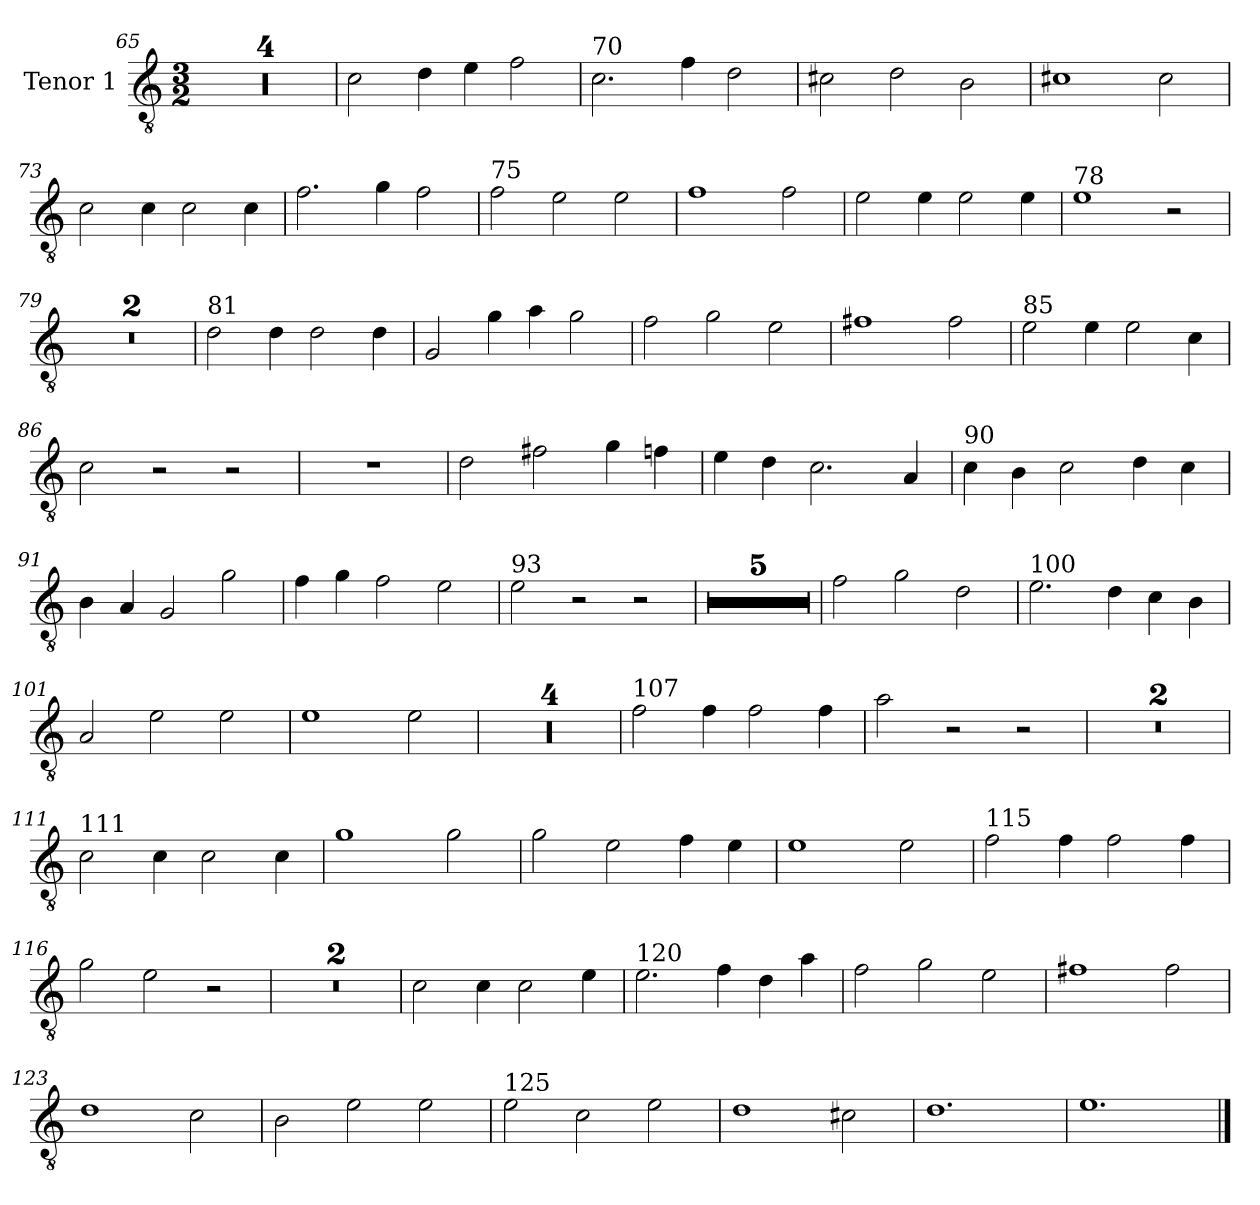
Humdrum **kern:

**kern
*part1
*staff1
*I"Tenor 1
*clefGv2
*k[]
*M3/2
=65
1.r
=66
1.r
=67
1.r
=68
1.r
!!LO:LB:g=z
=69
2c\
4d\
4e\
2f\
=70
!LO:TX:a:t=70
2.c\
4f\
2d\
!!LO:LB:g=z
=71
2c#X\
2d\
2B\
=72
1c#X
2c#\
=73
2c\
4c\
2c\
4c\
=74
2.f\
4g\
2f\
=75
!LO:TX:a:t=75
2f\
2e\
2e\
=76
1f
2f\
!!LO:LB:g=z
=77
2e\
4e\
2e\
4e\
=78
!LO:TX:a:t=78
1e
2r
=79
1.r
=80
1.r
=81
!LO:TX:a:t=81
2d\
4d\
2d\
4d\
=82
2G/
4g\
4a\
2g\
=83
2f\
2g\
2e\
!!LO:LB:g=z
=84
1f#X
2f#\
=85
!LO:TX:a:t=85
2e\
4e\
2e\
4c\
=86
2c\
2r
2r
=87
1.r
=88
2d\
2f#X\
4g\
4fn\
=89
4e\
4d\
2.c\
4A/
!!LO:PB:g=z
=90
!LO:TX:a:t=90
4c\
4B\
2c\
4d\
4c\
=91
4B\
4A/
2G/
2g\
=92
4f\
4g\
2f\
2e\
=93
!LO:TX:a:t=93
2e\
2r
2r
=94
1.r
=95
1.r
=96
1.r
!!LO:LB:g=z
=97
1.r
=98
1.r
=99
2f\
2g\
2d\
!!LO:LB:g=z
=100
!LO:TX:a:t=100
2.e\
4d\
4c\
4B\
=101
2A/
2e\
2e\
=102
1e
2e\
=103
1.r
=104
1.r
=105
1.r
=106
1.r
!!LO:LB:g=z
=107
!LO:TX:a:t=107
2f\
4f\
2f\
4f\
=108
2a\
2r
2r
!!LO:LB:g=z
=109
1.r
=110
1.r
=111
!LO:TX:a:t=111
2c\
4c\
2c\
4c\
=112
1g
2g\
=113
2g\
2e\
4f\
4e\
=114
1e
2e\
=115
!LO:TX:a:t=115
2f\
4f\
2f\
4f\
!!LO:LB:g=z
=116
2g\
2e\
2r
=117
1.r
=118
1.r
=119
2c\
4c\
2c\
4e\
=120
!LO:TX:a:t=120
2.e\
4f\
4d\
4a\
=121
2f\
2g\
2e\
!!LO:LB:g=z
=122
1f#X
2f#\
=123
1d
2c\
=124
2B\
2e\
2e\
=125
!LO:TX:a:t=125
2e\
2c\
2e\
=126
1d
2c#X\
=127
1.d
=128
1.e
==
*-
